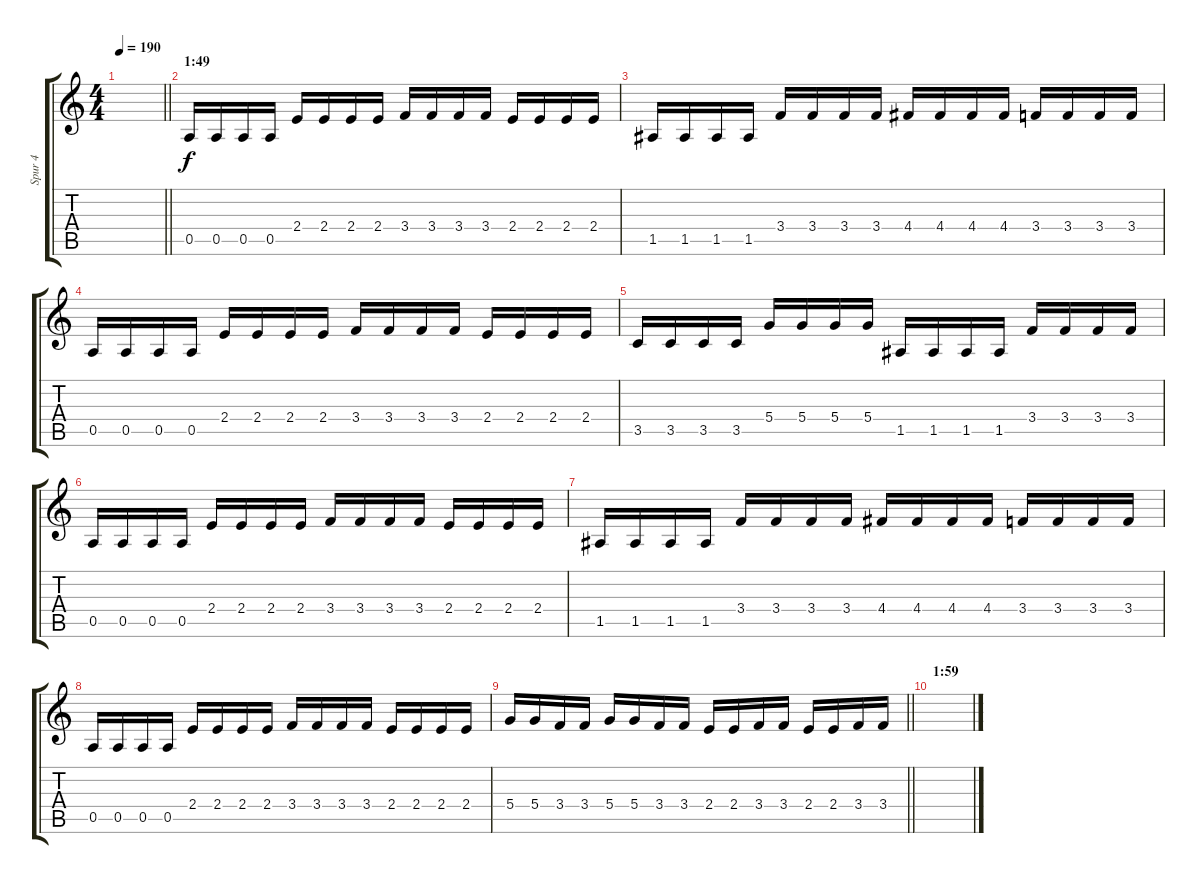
\track ("Spur 4" "Spur 4") {instrument acousticguitarsteel}
\staff {score tabs}
\tuning (E4 B3 G3 D3 A2 E2) {hide}
\ts (4 4)
\tempo 190
\clef g2
\barLineRight lightlight
\ks c
|
\section ("" "1:49")
0.5.16 0.5.16 0.5.16 0.5.16 2.4.16 2.4.16 2.4.16 2.4.16 3.4.16 3.4.16 3.4.16 3.4.16 2.4.16 2.4.16 2.4.16 2.4.16 |
1.5.16 1.5.16 1.5.16 1.5.16 3.4.16 3.4.16 3.4.16 3.4.16 4.4.16 4.4.16 4.4.16 4.4.16 3.4.16 3.4.16 3.4.16 3.4.16 |
0.5.16 0.5.16 0.5.16 0.5.16 2.4.16 2.4.16 2.4.16 2.4.16 3.4.16 3.4.16 3.4.16 3.4.16 2.4.16 2.4.16 2.4.16 2.4.16 |
3.5.16 3.5.16 3.5.16 3.5.16 5.4.16 5.4.16 5.4.16 5.4.16 1.5.16 1.5.16 1.5.16 1.5.16 3.4.16 3.4.16 3.4.16 3.4.16 |
0.5.16 0.5.16 0.5.16 0.5.16 2.4.16 2.4.16 2.4.16 2.4.16 3.4.16 3.4.16 3.4.16 3.4.16 2.4.16 2.4.16 2.4.16 2.4.16 |
1.5.16 1.5.16 1.5.16 1.5.16 3.4.16 3.4.16 3.4.16 3.4.16 4.4.16 4.4.16 4.4.16 4.4.16 3.4.16 3.4.16 3.4.16 3.4.16 |
0.5.16 0.5.16 0.5.16 0.5.16 2.4.16 2.4.16 2.4.16 2.4.16 3.4.16 3.4.16 3.4.16 3.4.16 2.4.16 2.4.16 2.4.16 2.4.16 |
\barLineRight lightlight
5.4.16 5.4.16 3.4.16 3.4.16 5.4.16 5.4.16 3.4.16 3.4.16 2.4.16 2.4.16 3.4.16 3.4.16 2.4.16 2.4.16 3.4.16 3.4.16 |
\section ("" "1:59")
